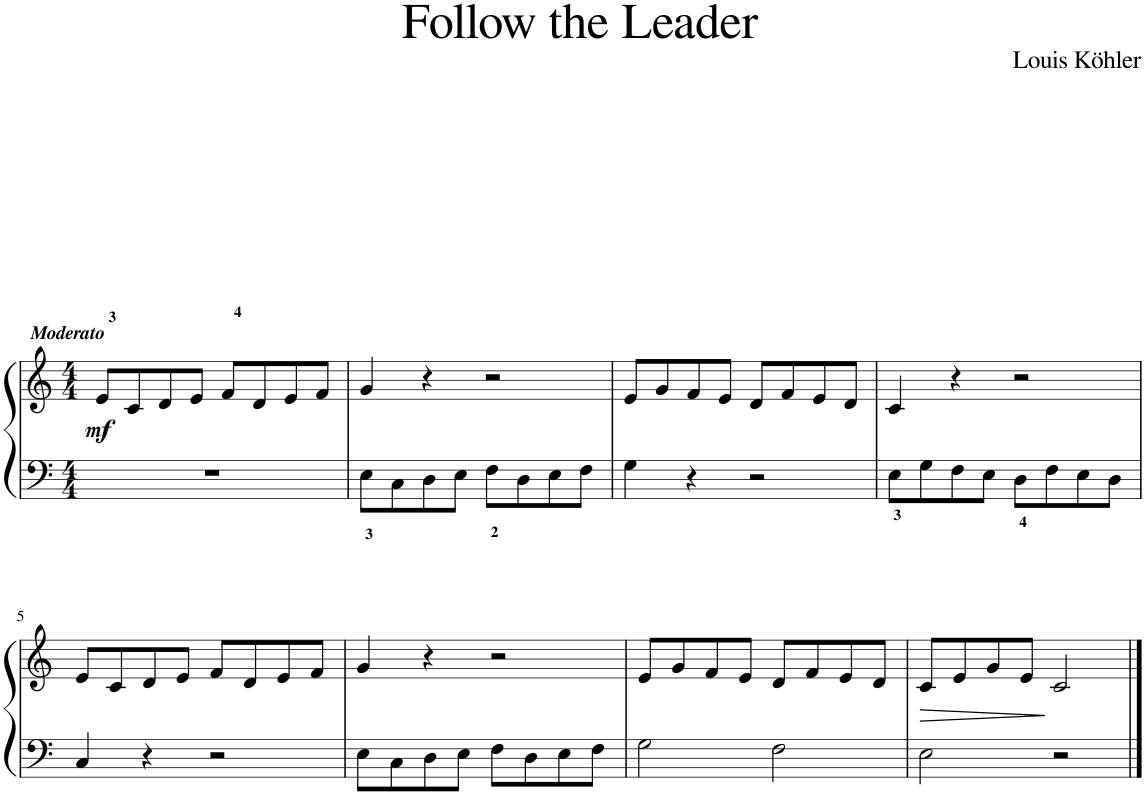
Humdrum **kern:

**kern	**kern	**dynam
*part1	*part1	*part1
*staff2	*staff1	*staff1/2
*I"Piano	*	*
*I'Pno.	*	*
*clefF4	*clefG2	*
*k[]	*k[]	*
*M4/4	*M4/4	*
=1	=1	=1
!	!LO:TX:a:Bi:t=Moderato	!
!	!	!LO:DY:b
1r	8e/L	mf
.	8c/	.
.	8d/	.
.	8e/J	.
.	8f/L	.
.	8d/	.
.	8e/	.
.	8f/J	.
=2	=2	=2
8E<\L	4g/	.
8C\	.	.
8D\	4r	.
8E\J	.	.
8F<\L	2r	.
8D\	.	.
8E\	.	.
8F\J	.	.
=3	=3	=3
4G\	8e/L	.
.	8g/	.
4r	8f/	.
.	8e/J	.
2r	8d/L	.
.	8f/	.
.	8e/	.
.	8d/J	.
=4	=4	=4
8E<\L	4c/	.
8G\	.	.
8F\	4r	.
8E\J	.	.
8D<\L	2r	.
8F\	.	.
8E\	.	.
8D\J	.	.
!!LO:LB:g=z
=5	=5	=5
4C/	8e/L	.
.	8c/	.
4r	8d/	.
.	8e/J	.
2r	8f/L	.
.	8d/	.
.	8e/	.
.	8f/J	.
=6	=6	=6
8E\L	4g/	.
8C\	.	.
8D\	4r	.
8E\J	.	.
8F\L	2r	.
8D\	.	.
8E\	.	.
8F\J	.	.
=7	=7	=7
2G\	8e/L	.
.	8g/	.
.	8f/	.
.	8e/J	.
2F\	8d/L	.
.	8f/	.
.	8e/	.
.	8d/J	.
=8	=8	=8
!	!	!LO:HP:b
2E\	8c/L	>
.	8e/	.
.	8g/	.
.	8e/J	.
2r	2c/	]
==	==	==
*-	*-	*-
